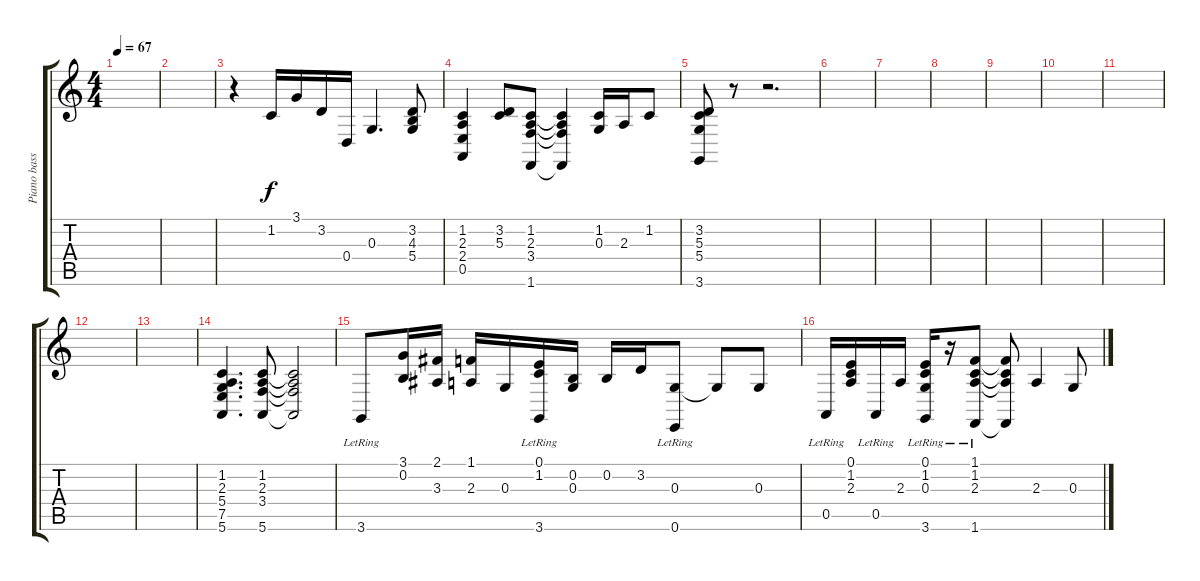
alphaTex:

\track ("Piano basse" "Piano bass") {instrument acousticgrandpiano}
\staff {score tabs}
\tuning (E4 B3 G3 D3 A2 E2) {hide}
\ts (4 4)
\tempo 67
\clef g2
\ks c
|
|
r.4 1.2.16 3.1.16 3.2.16 0.4.16 0.3.4{d} (3.2 4.3 5.4).8 |
(1.2 2.3 2.4 0.5).4 (3.2 5.3).8 (1.2 2.3 3.4 1.6).8 (1.2{t} 2.3{t} 3.4{t} 1.6{t}).4 (1.2 0.3).16 2.3.16 1.2.8 |
(3.2 5.3 5.4 3.6).8 r.8 r.2{d} |
|
|
|
|
|
|
|
|
(1.2 2.3 5.4 7.5 5.6).4{d} (1.2 2.3 3.4 5.6).8 (1.2{t} 2.3{t} 3.4{t} 5.6{t}).2 |
3.6{lr}.8 (3.1 0.2).16 (2.1 3.3).16 (1.1 2.3).16 0.3.16 (0.1 1.2 3.6{lr}).16 (0.2 0.3).16 0.2.16 3.2.16 (0.3 0.6{lr}).8 0.3{t}.8 0.3.8 |
0.5{lr}.16 (0.1 1.2 2.3).16 0.5{lr}.16 2.3.16 (0.1 1.2 0.3 3.6{lr}).16 r.16 (1.1 1.2 2.3 1.6{lr}).8 (1.1{t} 1.2{t} 2.3{t} 1.6{t}).8 2.3.4 0.3.8
